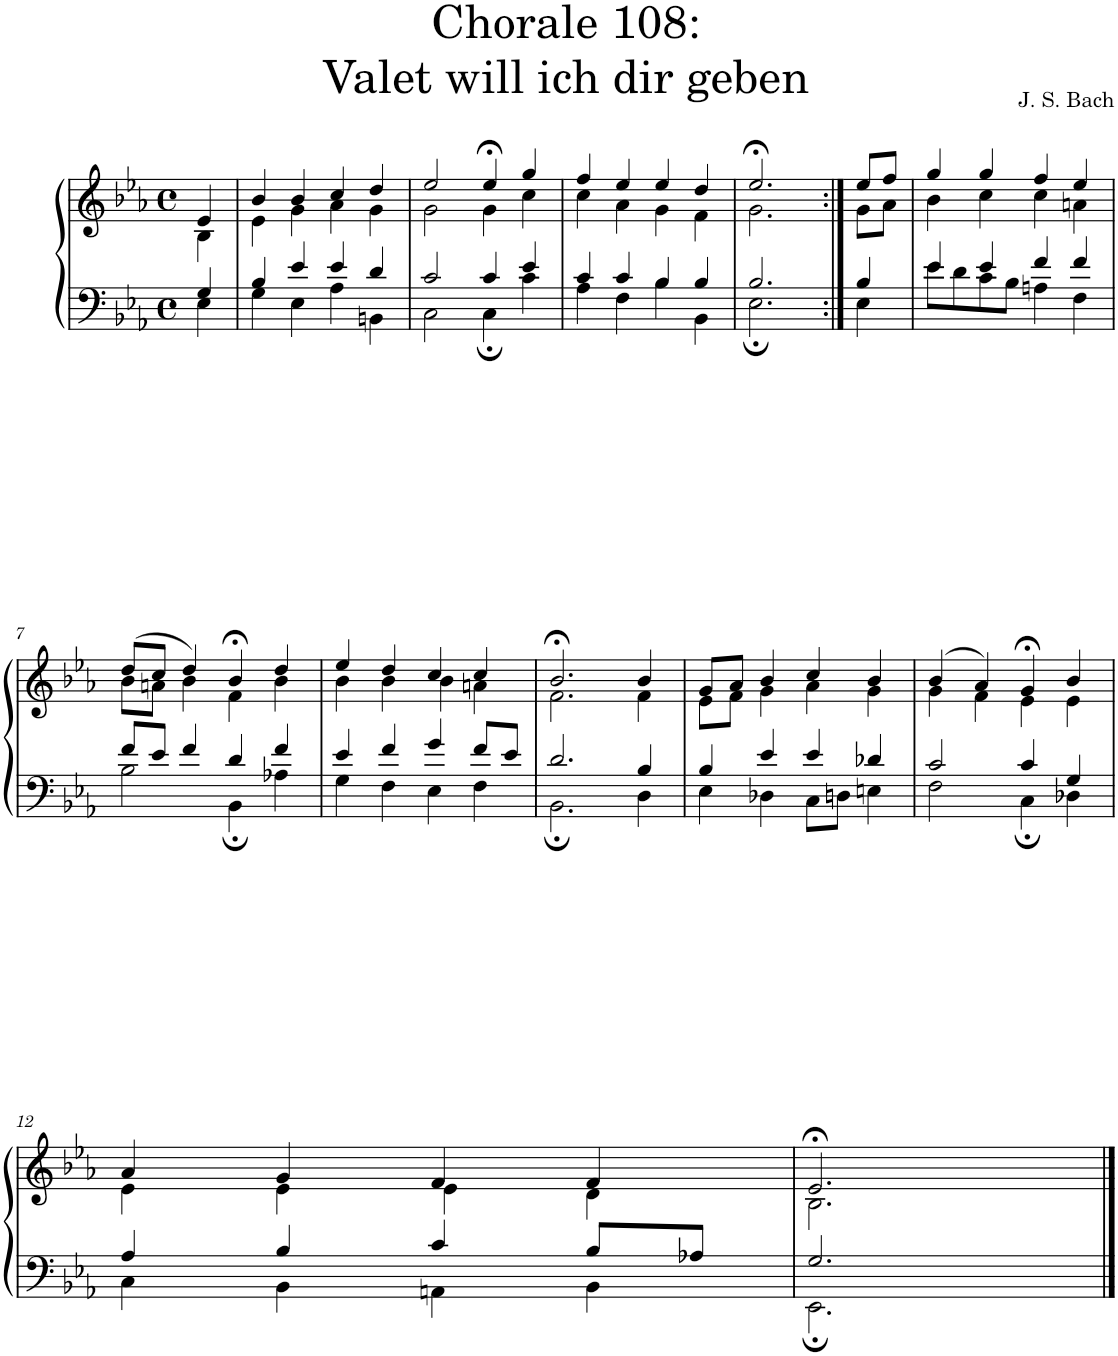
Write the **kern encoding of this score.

**kern	**kern
*part1	*part1
*staff2	*staff1
*I"S,A	*
*clefF4	*clefG2
*k[b-e-a-]	*k[b-e-a-]
*M4/4	*M4/4
*met(c)	*met(c)
=	=
*^	*^
4G/	4E-\	4e-/	4B-\
=1	=1	=1	=1
4B-/	4G\	4b-/	4e-\
4e-/	4E-\	4b-/	4g\
4e-/	4A-\	4cc/	4a-\
4d/	4BBn\	4dd/	4g\
=2	=2	=2	=2
2c/	2C\	2ee-/	2g\
4c/	4C;\	4ee-;</	4g\
4e-/	4c\	4gg/	4cc\
=3	=3	=3	=3
4c/	4A-\	4ff/	4cc\
4c/	4F\	4ee-/	4a-\
4B-/	4B-\	4ee-/	4g\
4B-/	4BB-\	4dd/	4f\
=1570	=1570	=1570	=1570
2.B-/	2.E-;\	2.ee-;</	2.g\
=1571:|!	=1571:|!	=1571:|!	=1571:|!
4B-/	4E-\	8ee-/L	8g\L
.	.	8ff/J	8a-\J
=6	=6	=6	=6
4e-/	8e-\L	4gg/	4b-\
.	8d\	.	.
4e-/	8c\	4gg/	4cc\
.	8B-\J	.	.
4f/	4An\	4ff/	4cc\
4f/	4F\	4ee-/	4an\
!!LO:LB:g=z	!!
=7	=7	=7	=7
8f/L	2B-\	(>8dd/L	8b-\L
8e-/J	.	8cc/J	8an\J
4f/	.	4dd/)	4b-\
4d/	4BB-;\	4b-;</	4f\
4f/	4A-X\	4dd/	4b-\
=8	=8	=8	=8
4e-/	4G\	4ee-/	4b-\
4f/	4F\	4dd/	4b-\
4g/	4E-\	4cc/	4b-\
8f/L	4F\	4cc/	4an\
8e-/J	.	.	.
=9	=9	=9	=9
2.d/	2.BB-;\	2.b-;</	2.f\
4B-/	4D\	4b-/	4f\
=10	=10	=10	=10
4B-/	4E-\	8g/L	8e-\L
.	.	8a-/J	8f\J
4e-/	4D-X\	4b-/	4g\
4e-/	8C\L	4cc/	4a-\
.	8Dn\J	.	.
4d-X/	4En\	4b-/	4g\
=11	=11	=11	=11
2c/	2F\	(>4b-/	4g\
.	.	4a-/)	4f\
4c/	4C;\	4g;</	4e-\
4G/	4D-X\	4b-/	4e-\
!!LO:LB:g=z	!!
=12	=12	=12	=12
4A-/	4C\	4a-/	4e-\
4B-/	4BB-\	4g/	4e-\
4c/	4AAn\	4f/	4e-\
8B-/L	4BB-\	4f/	4d\
8A-X/J	.	.	.
=13	=13	=13	=13
2.G/	2.EE-;\	2.e-;</	2.B-\
*v	*v	*	*
*	*v	*v
==	==
*-	*-
